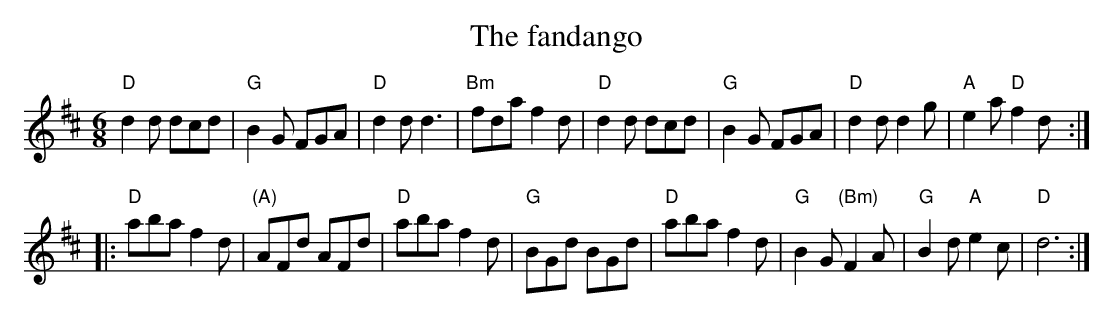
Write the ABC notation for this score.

X:1
T:The fandango
M:6/8
L:1/8
K:D
"D"d2d dcd|"G"B2G FGA|"D"d2d d3|"Bm"fda f2d|\
"D"d2d dcd|"G"B2G FGA|"D"d2d d2g|"A"e2a "D"f2d:|
|:"D"aba f2d|"(A)"AFd AFd|"D"aba f2d|"G"BGd BGd|\
"D"aba f2d|"G"B2G "(Bm)"F2A|"G"B2d "A"e2c|"D"d6:|
